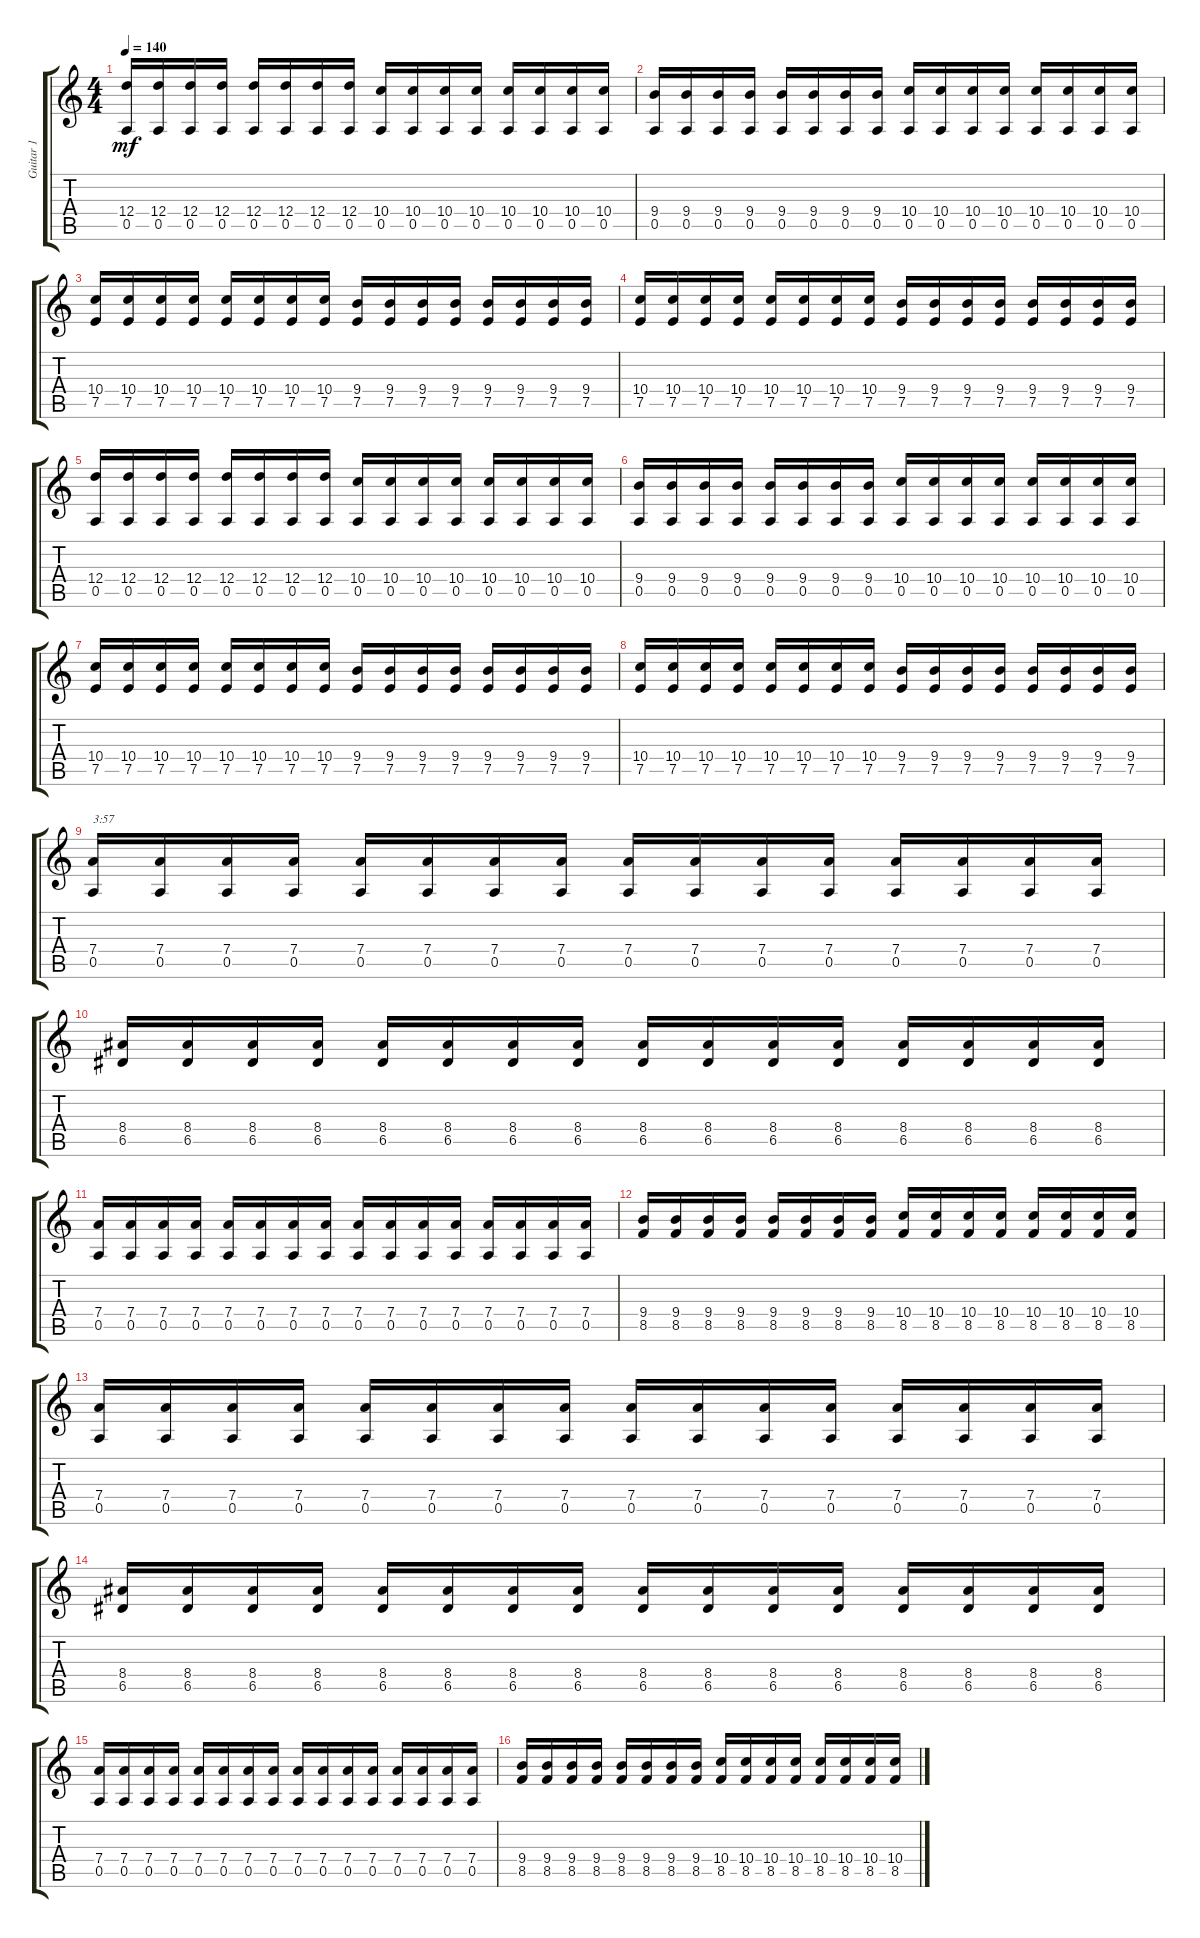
\track ("Guitar 1" "Guitar 1") {instrument distortionguitar}
\staff {score tabs}
\tuning (E4 B3 G3 D3 A2 E2) {hide}
\ts (4 4)
\tempo 140
\clef g2
\ks c
(12.4 0.5).16{dy mf} (12.4 0.5).16 (12.4 0.5).16 (12.4 0.5).16 (12.4 0.5).16 (12.4 0.5).16 (12.4 0.5).16 (12.4 0.5).16 (10.4 0.5).16 (10.4 0.5).16 (10.4 0.5).16 (10.4 0.5).16 (10.4 0.5).16 (10.4 0.5).16 (10.4 0.5).16 (10.4 0.5).16 |
(9.4 0.5).16 (9.4 0.5).16 (9.4 0.5).16 (9.4 0.5).16 (9.4 0.5).16 (9.4 0.5).16 (9.4 0.5).16 (9.4 0.5).16 (10.4 0.5).16 (10.4 0.5).16 (10.4 0.5).16 (10.4 0.5).16 (10.4 0.5).16 (10.4 0.5).16 (10.4 0.5).16 (10.4 0.5).16 |
(10.4 7.5).16 (10.4 7.5).16 (10.4 7.5).16 (10.4 7.5).16 (10.4 7.5).16 (10.4 7.5).16 (10.4 7.5).16 (10.4 7.5).16 (9.4 7.5).16 (9.4 7.5).16 (9.4 7.5).16 (9.4 7.5).16 (9.4 7.5).16 (9.4 7.5).16 (9.4 7.5).16 (9.4 7.5).16 |
(10.4 7.5).16 (10.4 7.5).16 (10.4 7.5).16 (10.4 7.5).16 (10.4 7.5).16 (10.4 7.5).16 (10.4 7.5).16 (10.4 7.5).16 (9.4 7.5).16 (9.4 7.5).16 (9.4 7.5).16 (9.4 7.5).16 (9.4 7.5).16 (9.4 7.5).16 (9.4 7.5).16 (9.4 7.5).16 |
(12.4 0.5).16 (12.4 0.5).16 (12.4 0.5).16 (12.4 0.5).16 (12.4 0.5).16 (12.4 0.5).16 (12.4 0.5).16 (12.4 0.5).16 (10.4 0.5).16 (10.4 0.5).16 (10.4 0.5).16 (10.4 0.5).16 (10.4 0.5).16 (10.4 0.5).16 (10.4 0.5).16 (10.4 0.5).16 |
(9.4 0.5).16 (9.4 0.5).16 (9.4 0.5).16 (9.4 0.5).16 (9.4 0.5).16 (9.4 0.5).16 (9.4 0.5).16 (9.4 0.5).16 (10.4 0.5).16 (10.4 0.5).16 (10.4 0.5).16 (10.4 0.5).16 (10.4 0.5).16 (10.4 0.5).16 (10.4 0.5).16 (10.4 0.5).16 |
(10.4 7.5).16 (10.4 7.5).16 (10.4 7.5).16 (10.4 7.5).16 (10.4 7.5).16 (10.4 7.5).16 (10.4 7.5).16 (10.4 7.5).16 (9.4 7.5).16 (9.4 7.5).16 (9.4 7.5).16 (9.4 7.5).16 (9.4 7.5).16 (9.4 7.5).16 (9.4 7.5).16 (9.4 7.5).16 |
(10.4 7.5).16 (10.4 7.5).16 (10.4 7.5).16 (10.4 7.5).16 (10.4 7.5).16 (10.4 7.5).16 (10.4 7.5).16 (10.4 7.5).16 (9.4 7.5).16 (9.4 7.5).16 (9.4 7.5).16 (9.4 7.5).16 (9.4 7.5).16 (9.4 7.5).16 (9.4 7.5).16 (9.4 7.5).16 |
(7.4 0.5).16{txt "3:57"} (7.4 0.5).16 (7.4 0.5).16 (7.4 0.5).16 (7.4 0.5).16 (7.4 0.5).16 (7.4 0.5).16 (7.4 0.5).16 (7.4 0.5).16 (7.4 0.5).16 (7.4 0.5).16 (7.4 0.5).16 (7.4 0.5).16 (7.4 0.5).16 (7.4 0.5).16 (7.4 0.5).16 |
(8.4 6.5).16 (8.4 6.5).16 (8.4 6.5).16 (8.4 6.5).16 (8.4 6.5).16 (8.4 6.5).16 (8.4 6.5).16 (8.4 6.5).16 (8.4 6.5).16 (8.4 6.5).16 (8.4 6.5).16 (8.4 6.5).16 (8.4 6.5).16 (8.4 6.5).16 (8.4 6.5).16 (8.4 6.5).16 |
(7.4 0.5).16 (7.4 0.5).16 (7.4 0.5).16 (7.4 0.5).16 (7.4 0.5).16 (7.4 0.5).16 (7.4 0.5).16 (7.4 0.5).16 (7.4 0.5).16 (7.4 0.5).16 (7.4 0.5).16 (7.4 0.5).16 (7.4 0.5).16 (7.4 0.5).16 (7.4 0.5).16 (7.4 0.5).16 |
(9.4 8.5).16 (9.4 8.5).16 (9.4 8.5).16 (9.4 8.5).16 (9.4 8.5).16 (9.4 8.5).16 (9.4 8.5).16 (9.4 8.5).16 (10.4 8.5).16 (10.4 8.5).16 (10.4 8.5).16 (10.4 8.5).16 (10.4 8.5).16 (10.4 8.5).16 (10.4 8.5).16 (10.4 8.5).16 |
(7.4 0.5).16 (7.4 0.5).16 (7.4 0.5).16 (7.4 0.5).16 (7.4 0.5).16 (7.4 0.5).16 (7.4 0.5).16 (7.4 0.5).16 (7.4 0.5).16 (7.4 0.5).16 (7.4 0.5).16 (7.4 0.5).16 (7.4 0.5).16 (7.4 0.5).16 (7.4 0.5).16 (7.4 0.5).16 |
(8.4 6.5).16 (8.4 6.5).16 (8.4 6.5).16 (8.4 6.5).16 (8.4 6.5).16 (8.4 6.5).16 (8.4 6.5).16 (8.4 6.5).16 (8.4 6.5).16 (8.4 6.5).16 (8.4 6.5).16 (8.4 6.5).16 (8.4 6.5).16 (8.4 6.5).16 (8.4 6.5).16 (8.4 6.5).16 |
(7.4 0.5).16 (7.4 0.5).16 (7.4 0.5).16 (7.4 0.5).16 (7.4 0.5).16 (7.4 0.5).16 (7.4 0.5).16 (7.4 0.5).16 (7.4 0.5).16 (7.4 0.5).16 (7.4 0.5).16 (7.4 0.5).16 (7.4 0.5).16 (7.4 0.5).16 (7.4 0.5).16 (7.4 0.5).16 |
(9.4 8.5).16 (9.4 8.5).16 (9.4 8.5).16 (9.4 8.5).16 (9.4 8.5).16 (9.4 8.5).16 (9.4 8.5).16 (9.4 8.5).16 (10.4 8.5).16 (10.4 8.5).16 (10.4 8.5).16 (10.4 8.5).16 (10.4 8.5).16 (10.4 8.5).16 (10.4 8.5).16 (10.4 8.5).16
